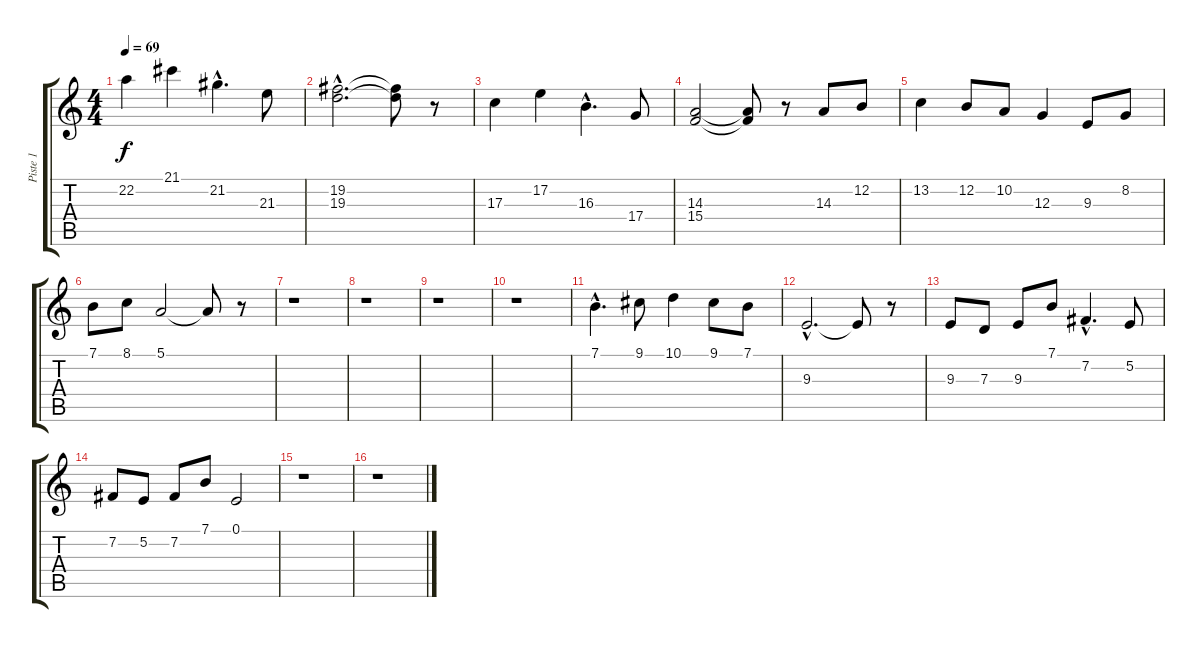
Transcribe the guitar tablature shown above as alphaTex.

\track ("Piste 1" "Piste 1") {instrument vibraphone}
\staff {score tabs}
\tuning (E4 B3 G3 D3 A2 E2) {hide}
\ts (4 4)
\tempo 69
\clef g2
\ks c
22.2.4{dy f instrument vibraphone} 21.1.4 21.2{hac}.4{d} 21.3.8 |
(19.2{hac} 19.3{hac}).2{d} (19.2{t} 19.3{t}).8 r.8 |
17.3.4{instrument orchestralharp} 17.2.4 16.3{hac}.4{d} 17.4.8 |
(14.3 15.4).2 (14.3{t} 15.4{t}).8 r.8 14.3.8 12.2.8 |
13.2.4 12.2.8 10.2.8 12.3.4 9.3.8 8.2.8 |
7.1.8 8.1.8 5.1.2 5.1{t}.8 r.8 |
r.1 |
r.1 |
r.1 |
r.1 |
7.1{hac}.4{d} 9.1.8 10.1.4 9.1.8 7.1.8 |
9.3{hac}.2{d} 9.3{t}.8 r.8 |
9.3.8 7.3.8 9.3.8 7.1.8 7.2{hac}.4{d} 5.2.8 |
7.2.8 5.2.8 7.2.8 7.1.8 0.1.2 |
r.1 |
r.1
